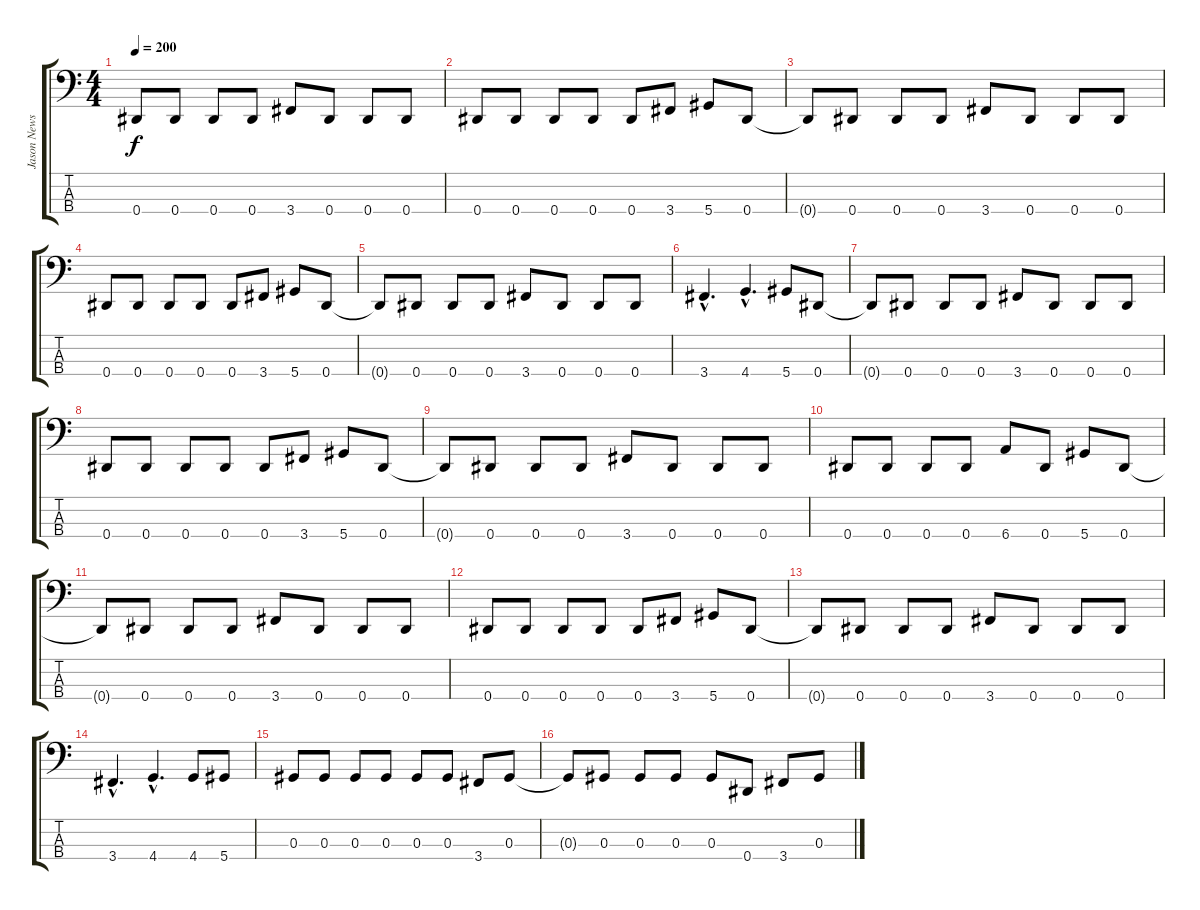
\track ("Jason Newsted" "Jason News") {instrument electricbasspick}
\staff {score tabs}
\tuning (Gb2 Db2 Ab1 Eb1) {hide}
\ts (4 4)
\tempo 200
\clef f4
\ks c
0.4{t}.8{dy f} 0.4.8 0.4.8 0.4.8 3.4.8 0.4.8 0.4.8 0.4.8 |
0.4.8 0.4.8 0.4.8 0.4.8 0.4.8 3.4.8 5.4.8 0.4.8 |
0.4{t}.8 0.4.8 0.4.8 0.4.8 3.4.8 0.4.8 0.4.8 0.4.8 |
0.4.8 0.4.8 0.4.8 0.4.8 0.4.8 3.4.8 5.4.8 0.4.8 |
0.4{t}.8 0.4.8 0.4.8 0.4.8 3.4.8 0.4.8 0.4.8 0.4.8 |
3.4{hac}.4{d} 4.4{hac}.4{d} 5.4.8 0.4.8 |
0.4{t}.8 0.4.8 0.4.8 0.4.8 3.4.8 0.4.8 0.4.8 0.4.8 |
0.4.8 0.4.8 0.4.8 0.4.8 0.4.8 3.4.8 5.4.8 0.4.8 |
0.4{t}.8 0.4.8 0.4.8 0.4.8 3.4.8 0.4.8 0.4.8 0.4.8 |
0.4.8 0.4.8 0.4.8 0.4.8 6.4.8 0.4.8 5.4.8 0.4.8 |
0.4{t}.8 0.4.8 0.4.8 0.4.8 3.4.8 0.4.8 0.4.8 0.4.8 |
0.4.8 0.4.8 0.4.8 0.4.8 0.4.8 3.4.8 5.4.8 0.4.8 |
0.4{t}.8 0.4.8 0.4.8 0.4.8 3.4.8 0.4.8 0.4.8 0.4.8 |
3.4{hac}.4{d} 4.4{hac}.4{d} 4.4.8 5.4.8 |
0.3.8 0.3.8 0.3.8 0.3.8 0.3.8 0.3.8 3.4.8 0.3.8 |
0.3{t}.8 0.3.8 0.3.8 0.3.8 0.3.8 0.4.8 3.4.8 0.3.8
